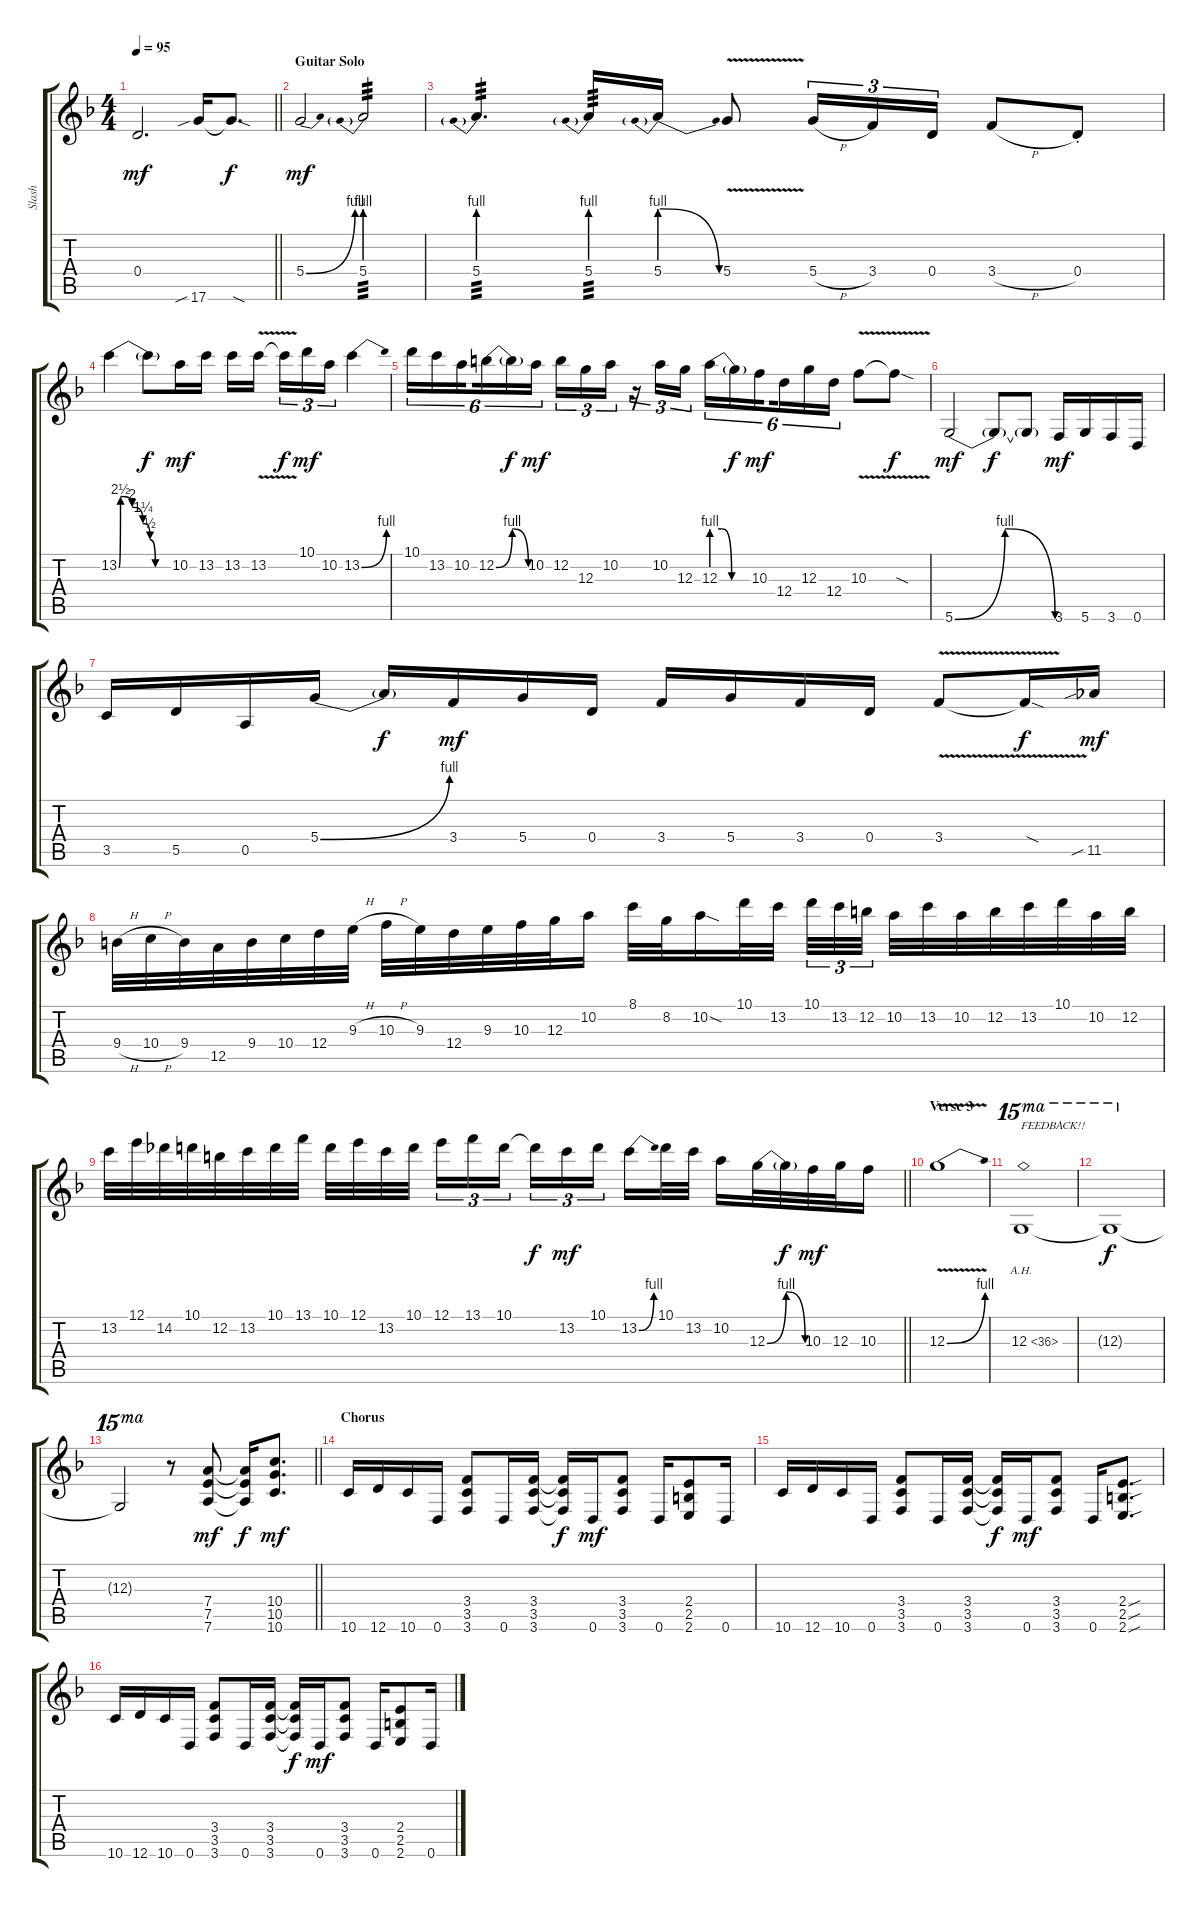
\track ("Slash" "Slash") {instrument overdrivenguitar}
\staff {score tabs}
\tuning (E4 B3 G3 D3 A2 D2) {hide}
\ts (4 4)
\tempo 95
\clef g2
\barLineRight lightlight
\ks dminor
0.4.2{d dy mf} 17.6{sib}.16 17.6{sod t}.8{d dy f} |
\section ("" "Guitar Solo")
5.4{be (bend 0 0 60 4)}.2{dy mf} 5.4{be (prebend 0 4 60 4)}.2{tp 3} |
5.4{be (prebend 0 4 60 4)}.4{d tp 3} 5.4{be (prebend 0 4 60 4)}.16{tp 3} 5.4{be (prebendrelease 0 4 60 0)}.16 5.4{v}.8 5.4{h}.16{tu (3 2)} 3.4.16{tu (3 2)} 0.4.16{tu (3 2)} 3.4{h}.8 0.4{st}.8 |
13.2{be (custom 0 0 2 10 15 8 27 5 35 2 41 0 60 0)}.4 13.2{t}.8{dy f} 10.2.16{dy mf} 13.2.16 13.2.16 13.2{v}.16{beam splitsecondary} 13.2{t}.16{tu (3 2) dy f} 10.1.16{tu (3 2) dy mf} 10.2.16{tu (3 2)} 13.2{be (bend 0 0 60 4)}.4 |
10.1.16{tu (6 4)} 13.2.16{tu (6 4)} 10.2.16{tu (6 4) beam splitsecondary} 12.2{be (bendrelease 0 0 20 4 30 4 60 0)}.16{tu (6 4)} 12.2{t}.16{tu (6 4) dy f} 10.2.16{tu (6 4) dy mf} 12.2.16{tu (3 2)} 12.3.16{tu (3 2)} 10.2.16{tu (3 2)} r.16{tu (3 2)} 10.2.16{tu (3 2)} 12.3.16{tu (3 2)} 12.3{be (custom 0 4 15 4 30 0 60 0)}.16{tu (6 4)} 12.3{t}.16{tu (6 4) dy f} 10.3.16{tu (6 4) dy mf beam splitsecondary} 12.4.16{tu (6 4)} 12.3.16{tu (6 4)} 12.4.16{tu (6 4)} 10.3{v}.8 10.3{sod t}.8{dy f} |
5.6{be (bendrelease 0 0 3 4 40 4 60 0)}.2{dy mf} 5.6{t}.8{dy f} 5.6{t}.8 3.6.16{dy mf} 5.6.16 3.6.16 0.6.16 |
3.5.16 5.5.16 0.5.16 5.4{be (bend 0 0 60 4)}.16 5.4{t}.16{dy f} 3.4.16{dy mf} 5.4.16 0.4.16 3.4.16 5.4.16 3.4.16 0.4.16 3.4{v}.8 3.4{sod t}.16{dy f} 11.5{sib}.16{dy mf} |
9.4{h}.32 10.4{h}.32 9.4.32 12.5.32 9.4.32 10.4.32 12.4.32 9.3{h}.32 10.3{h}.32 9.3.32 12.4.32 9.3.32 10.3.32 12.3.32 10.2.16 8.1.32 8.2.32 10.2{sod}.16 10.1.32 13.2.32{beam splitsecondary} 10.1.32{tu (3 2)} 13.2.32{tu (3 2)} 12.2.32{tu (3 2)} 10.2.32 13.2.32 10.2.32 12.2.32 13.2.32 10.1.32 10.2.32 12.2.32 |
\barLineRight lightlight
13.2.32 12.1.32 14.2.32 10.1.32 12.2.32 13.2.32 10.1.32 13.1.32 10.1.32 12.1.32 13.2.32 10.1.32{beam splitsecondary} 12.1.16{tu (3 2)} 13.1.16{tu (3 2)} 10.1.16{tu (3 2)} 10.1{t}.16{tu (3 2) dy f} 13.2.16{tu (3 2) dy mf} 10.1.16{tu (3 2) beam splitsecondary} 13.2{be (bend 0 0 60 4)}.16 10.1.32 13.2.32 10.2.16 12.3{be (bendrelease 0 0 19 4 30 4 60 0)}.32 12.3{t}.32{dy f} 10.3.32{dy mf} 12.3.32 10.3.16 |
\section ("" "Verse 3")
12.3{be (bend 0 0 60 4) v}.1 |
12.3{ah 24}.1{ot 15ma txt "FEEDBACK!!" instrument distortionguitar} |
12.3{t}.1{ot 15ma dy f} |
\barLineRight lightlight
12.3{t}.2{ot 15ma} r.8 (7.4 7.5 7.6).8{dy mf instrument overdrivenguitar} (7.4{t} 7.5{t} 7.6{t}).16{dy f} (10.4 10.5 10.6).8{d dy mf} |
\section ("" "Chorus")
10.6.16 12.6.16 10.6.16 0.6.16 (3.4 3.5 3.6).8 0.6.16 (3.4 3.5 3.6).16 (3.4{t} 3.5{t} 3.6{t}).16{dy f} 0.6.16{dy mf} (3.4 3.5 3.6).8 0.6.16 (2.4 2.5 2.6).8 0.6.16 |
10.6.16 12.6.16 10.6.16 0.6.16 (3.4 3.5 3.6).8 0.6.16 (3.4 3.5 3.6).16 (3.4{t} 3.5{t} 3.6{t}).16{dy f} 0.6.16{dy mf} (3.4 3.5 3.6).8 0.6.16 (2.4{sou} 2.5{sou} 2.6{sou}).8{d} |
10.6.16 12.6.16 10.6.16 0.6.16 (3.4 3.5 3.6).8 0.6.16 (3.4 3.5 3.6).16 (3.4{t} 3.5{t} 3.6{t}).16{dy f} 0.6.16{dy mf} (3.4 3.5 3.6).8 0.6.16 (2.4 2.5 2.6).8 0.6.16
